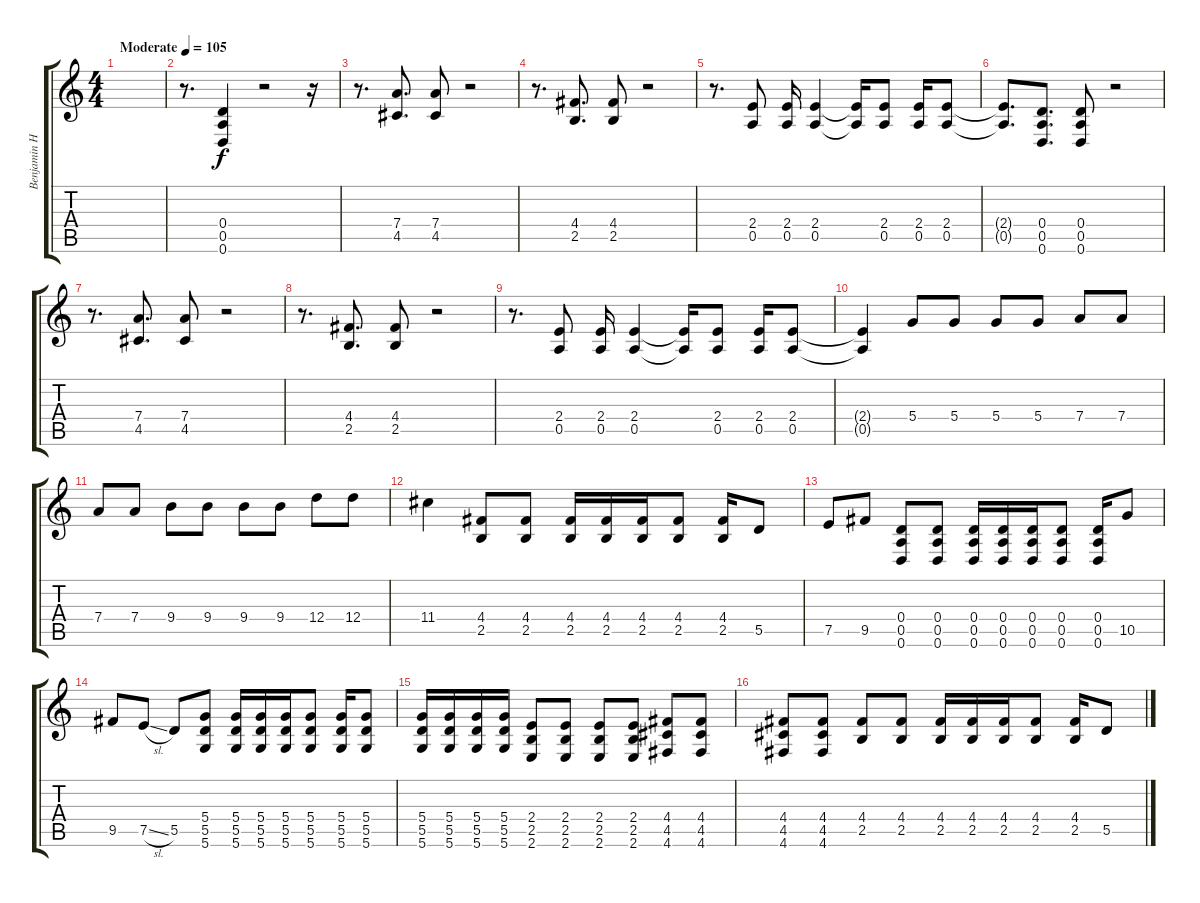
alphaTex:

\track ("Benjamin Harper" "Benjamin H") {instrument distortionguitar}
\staff {score tabs}
\tuning (E4 B3 G3 D3 A2 D2) {hide}
\ts (4 4)
\tempo (105 "Moderate")
\clef g2
\ks c
|
r.8{d} (0.4 0.5 0.6).4 r.2 r.16 |
r.8{d} (7.4 4.5).8{d} (7.4 4.5).8 r.2 |
r.8{d} (4.4 2.5).8{d} (4.4 2.5).8 r.2 |
r.8{d} (2.4 0.5).8 (2.4 0.5).16 (2.4 0.5).4 (2.4{t} 0.5{t}).16 (2.4 0.5).8 (2.4 0.5).16 (2.4 0.5).8 |
(2.4{t} 0.5{t}).8{d} (0.4 0.5 0.6).8{d} (0.4 0.5 0.6).8 r.2 |
r.8{d} (7.4 4.5).8{d} (7.4 4.5).8 r.2 |
r.8{d} (4.4 2.5).8{d} (4.4 2.5).8 r.2 |
r.8{d} (2.4 0.5).8 (2.4 0.5).16 (2.4 0.5).4 (2.4{t} 0.5{t}).16 (2.4 0.5).8 (2.4 0.5).16 (2.4 0.5).8 |
(2.4{t} 0.5{t}).4 5.4.8 5.4.8 5.4.8 5.4.8 7.4.8 7.4.8 |
7.4.8 7.4.8 9.4.8 9.4.8 9.4.8 9.4.8 12.4.8 12.4.8 |
11.4.4 (4.4 2.5).8 (4.4 2.5).8 (4.4 2.5).16 (4.4 2.5).16 (4.4 2.5).16 (4.4 2.5).8 (4.4 2.5).16 5.5.8 |
7.5.8 9.5.8 (0.4 0.5 0.6).8 (0.4 0.5 0.6).8 (0.4 0.5 0.6).16 (0.4 0.5 0.6).16 (0.4 0.5 0.6).16 (0.4 0.5 0.6).8 (0.4 0.5 0.6).16 10.5.8 |
9.5.8 7.5{sl}.8 5.5.8 (5.4 5.5 5.6).8 (5.4 5.5 5.6).16 (5.4 5.5 5.6).16 (5.4 5.5 5.6).16 (5.4 5.5 5.6).8 (5.4 5.5 5.6).16 (5.4 5.5 5.6).8 |
(5.4 5.5 5.6).16 (5.4 5.5 5.6).16 (5.4 5.5 5.6).16 (5.4 5.5 5.6).16 (2.4 2.5 2.6).8 (2.4 2.5 2.6).8 (2.4 2.5 2.6).8 (2.4 2.5 2.6).8 (4.4 4.5 4.6).8 (4.4 4.5 4.6).8 |
(4.4 4.5 4.6).8 (4.4 4.5 4.6).8 (4.4 2.5).8 (4.4 2.5).8 (4.4 2.5).16 (4.4 2.5).16 (4.4 2.5).16 (4.4 2.5).8 (4.4 2.5).16 5.5.8
